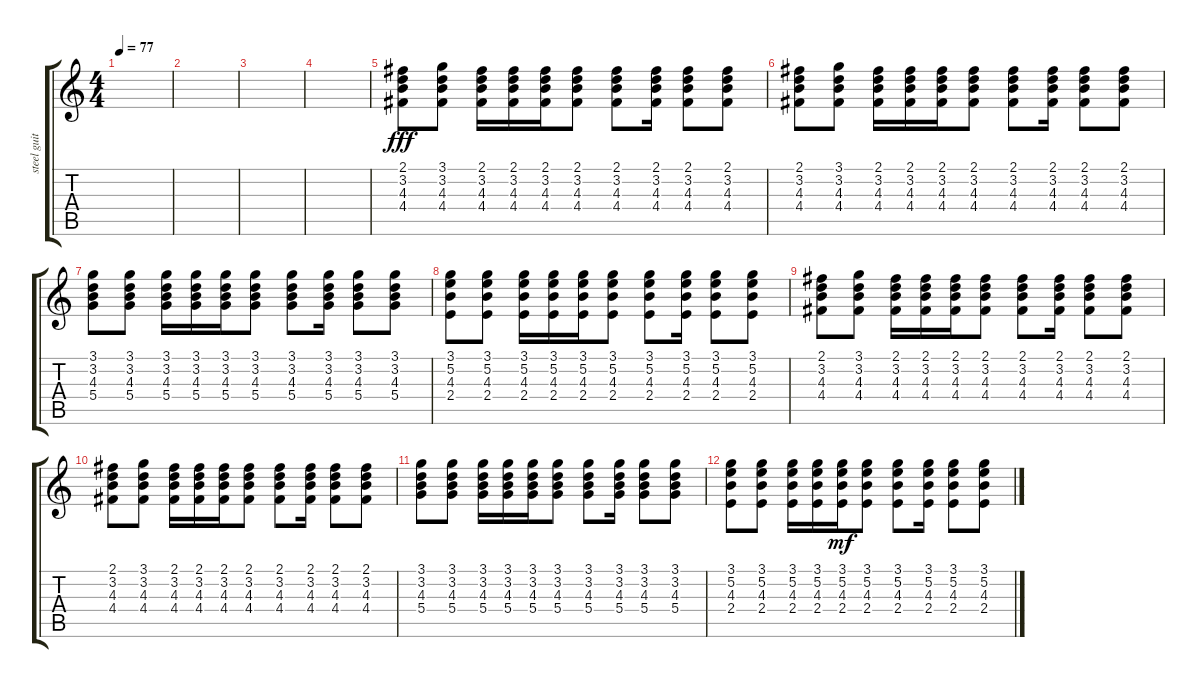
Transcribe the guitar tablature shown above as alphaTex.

\track ("steel guitar " "steel guit") {instrument acousticguitarsteel}
\staff {score tabs}
\tuning (E4 B3 G3 D3 A2 E2) {hide}
\ts (4 4)
\tempo 77
\clef g2
\ks c
|
|
|
|
(2.1 3.2 4.3 4.4).8{dy fff} (3.1 3.2 4.3 4.4).8 (2.1 3.2 4.3 4.4).16 (2.1 3.2 4.3 4.4).16 (2.1 3.2 4.3 4.4).16 (2.1 3.2 4.3 4.4).8 (2.1 3.2 4.3 4.4).8 (2.1 3.2 4.3 4.4).16 (2.1 3.2 4.3 4.4).8 (2.1 3.2 4.3 4.4).8 |
(2.1 3.2 4.3 4.4).8 (3.1 3.2 4.3 4.4).8 (2.1 3.2 4.3 4.4).16 (2.1 3.2 4.3 4.4).16 (2.1 3.2 4.3 4.4).16 (2.1 3.2 4.3 4.4).8 (2.1 3.2 4.3 4.4).8 (2.1 3.2 4.3 4.4).16 (2.1 3.2 4.3 4.4).8 (2.1 3.2 4.3 4.4).8 |
(3.1 3.2 4.3 5.4).8 (3.1 3.2 4.3 5.4).8 (3.1 3.2 4.3 5.4).16 (3.1 3.2 4.3 5.4).16 (3.1 3.2 4.3 5.4).16 (3.1 3.2 4.3 5.4).8 (3.1 3.2 4.3 5.4).8 (3.1 3.2 4.3 5.4).16 (3.1 3.2 4.3 5.4).8 (3.1 3.2 4.3 5.4).8 |
(3.1 5.2 4.3 2.4).8 (3.1 5.2 4.3 2.4).8 (3.1 5.2 4.3 2.4).16 (3.1 5.2 4.3 2.4).16 (3.1 5.2 4.3 2.4).16 (3.1 5.2 4.3 2.4).8 (3.1 5.2 4.3 2.4).8 (3.1 5.2 4.3 2.4).16 (3.1 5.2 4.3 2.4).8 (3.1 5.2 4.3 2.4).8 |
(2.1 3.2 4.3 4.4).8 (3.1 3.2 4.3 4.4).8 (2.1 3.2 4.3 4.4).16 (2.1 3.2 4.3 4.4).16 (2.1 3.2 4.3 4.4).16 (2.1 3.2 4.3 4.4).8 (2.1 3.2 4.3 4.4).8 (2.1 3.2 4.3 4.4).16 (2.1 3.2 4.3 4.4).8 (2.1 3.2 4.3 4.4).8 |
(2.1 3.2 4.3 4.4).8 (3.1 3.2 4.3 4.4).8 (2.1 3.2 4.3 4.4).16 (2.1 3.2 4.3 4.4).16 (2.1 3.2 4.3 4.4).16 (2.1 3.2 4.3 4.4).8 (2.1 3.2 4.3 4.4).8 (2.1 3.2 4.3 4.4).16 (2.1 3.2 4.3 4.4).8 (2.1 3.2 4.3 4.4).8 |
(3.1 3.2 4.3 5.4).8 (3.1 3.2 4.3 5.4).8 (3.1 3.2 4.3 5.4).16 (3.1 3.2 4.3 5.4).16 (3.1 3.2 4.3 5.4).16 (3.1 3.2 4.3 5.4).8 (3.1 3.2 4.3 5.4).8 (3.1 3.2 4.3 5.4).16 (3.1 3.2 4.3 5.4).8 (3.1 3.2 4.3 5.4).8 |
(3.1 5.2 4.3 2.4).8 (3.1 5.2 4.3 2.4).8 (3.1 5.2 4.3 2.4).16 (3.1 5.2 4.3 2.4).16 (3.1 5.2 4.3 2.4).16{dy mf} (3.1 5.2 4.3 2.4).8 (3.1 5.2 4.3 2.4).8 (3.1 5.2 4.3 2.4).16 (3.1 5.2 4.3 2.4).8 (3.1 5.2 4.3 2.4).8
